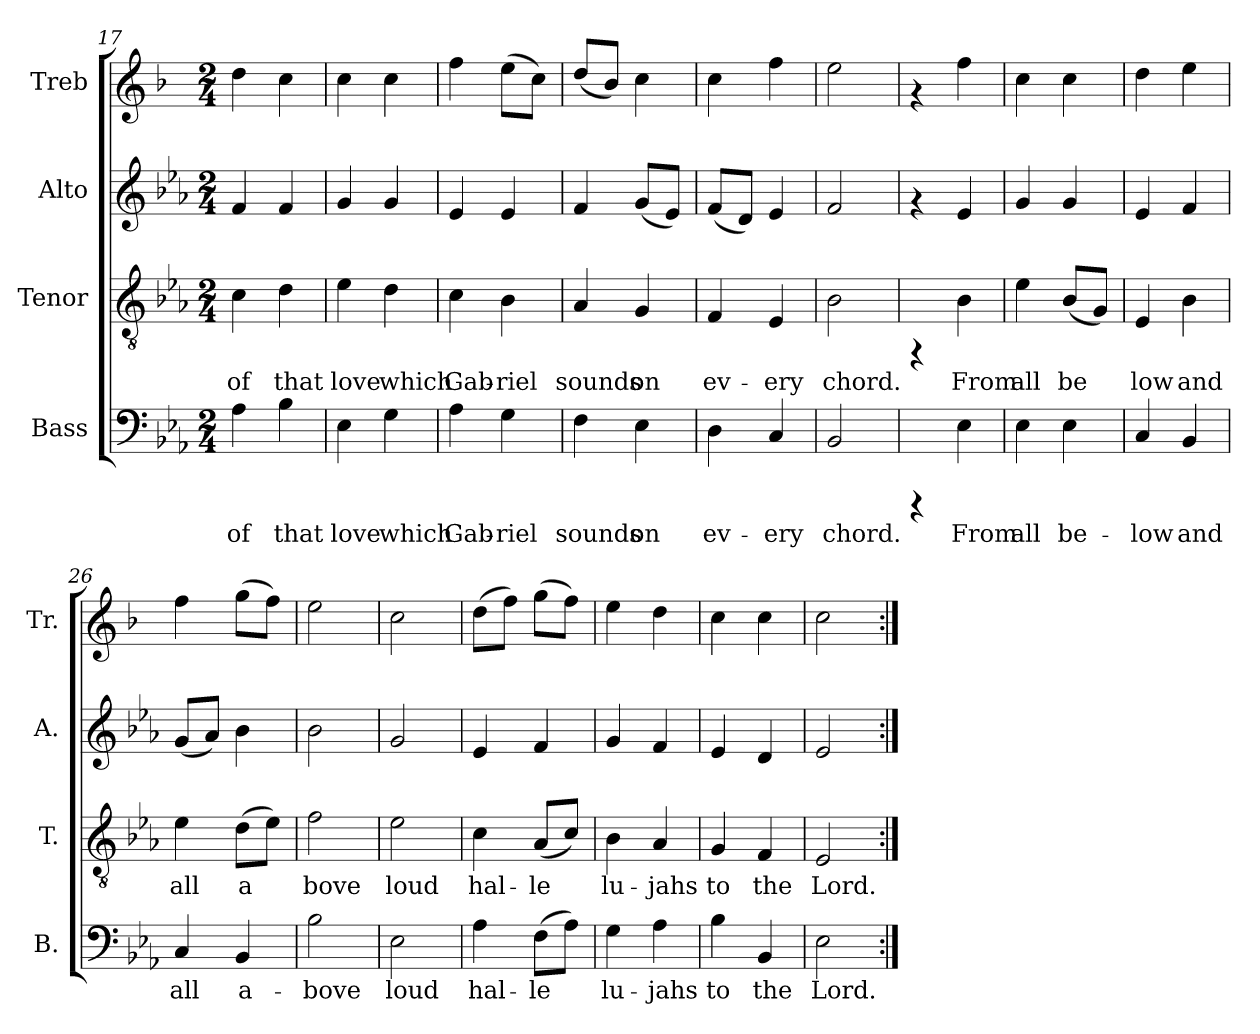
**kern	**text	**kern	**text	**kern	**kern
*part4	*part4	*part3	*part3	*part2	*part1
*staff4	*staff4	*staff3	*staff3	*staff2	*staff1
*I"Bass	*	*I"Tenor	*	*I"Alto	*I"Treb
*I'B.	*	*I'T.	*	*I'A.	*I'Tr.
*clefF4	*	*clefGv2	*	*clefG2	*clefG2
*	*	*	*	*	*ITrd1c2
*k[b-e-a-]	*	*k[b-e-a-]	*	*k[b-e-a-]	*k[b-e-a-]
*E-:	*	*E-:	*	*E-:	*E-:
*M2/4	*	*M2/4	*	*M2/4	*M2/4
=17	=17	=17	=17	=17	=17
!	!LO:LY:a:cj	!	!LO:LY:b:cj	!	!
4A-\	of	4c\	of	4f/	4cc\
!	!LO:LY:a:cj	!	!LO:LY:b:cj	!	!
4B-\	that	4d\	that	4f/	4b-\
=18	=18	=18	=18	=18	=18
!	!LO:LY:a:cj	!	!LO:LY:b:cj	!	!
4E-\	love	4e-\	love	4g/	4b-\
!	!LO:LY:a:cj	!	!LO:LY:b:cj	!	!
4G\	which	4d\	which	4g/	4b-\
=19	=19	=19	=19	=19	=19
!	!LO:LY:a:cj	!	!LO:LY:b:cj	!	!
4A-\	Gab-	4c\	Gab-	4e-/	4ee-\
!	!LO:LY:a:cj	!	!LO:LY:b:cj	!	!
4G\	-riel	4B-\	-riel	4e-/	(>8dd\L
.	.	.	.	.	8b-\J)
=20	=20	=20	=20	=20	=20
!	!LO:LY:a:cj	!	!LO:LY:b:cj	!	!
4F\	sounds	4A-/	sounds	4f/	(<8cc/L
.	.	.	.	.	8a-/J)
!	!LO:LY:a:cj	!	!LO:LY:b:cj	!	!
4E-\	on	4G/	on	(<8g/L	4b-\
.	.	.	.	8e-/J)	.
!!LO:PB:g=z
=21	=21	=21	=21	=21	=21
!	!LO:LY:a:cj	!	!LO:LY:b:cj	!	!
4D\	ev-	4F/	ev-	(<8f/L	4b-\
.	.	.	.	8d/J)	.
!	!LO:LY:a:cj	!	!LO:LY:b:cj	!	!
4C/	-ery	4E-/	-ery	4e-/	4ee-\
=22	=22	=22	=22	=22	=22
!	!LO:LY:a:cj	!	!LO:LY:b:cj	!	!
2BB-/	chord.	2B-\	chord.	2f/	2dd\
=23	=23	=23	=23	=23	=23
4rCCC	.	4rFF	.	4rf	4rf
!	!LO:LY:a:cj	!	!LO:LY:b:cj	!	!
4E-\	From	4B-\	From	4e-/	4ee-\
=24	=24	=24	=24	=24	=24
!	!LO:LY:a:cj	!	!LO:LY:b:cj	!	!
4E-\	all	4e-\	all	4g/	4b-\
!	!LO:LY:a:cj	!	!LO:LY:b:cj	!	!
4E-\	be-	(<8B-/L	be-	4g/	4b-\
!	!	!	!LO:LY:b:cj	!	!
.	.	8G/J)	--	.	.
=25	=25	=25	=25	=25	=25
!	!LO:LY:a:cj	!	!LO:LY:b:cj	!	!
4C/	-low	4E-/	-low	4e-/	4cc\
!	!LO:LY:a:cj	!	!LO:LY:b:cj	!	!
4BB-/	and	4B-\	and	4f/	4dd\
=26	=26	=26	=26	=26	=26
!	!LO:LY:a:cj	!	!LO:LY:b:cj	!	!
4C/	all	4e-\	all	(<8g/L	4ee-\
.	.	.	.	8a-/J)	.
!	!LO:LY:a:cj	!	!LO:LY:b:cj	!	!
4BB-/	a-	(>8d\L	a-	4b-\	(>8ff\L
!	!	!	!LO:LY:b:cj	!	!
.	.	8e-\J)	--	.	8ee-\J)
=27	=27	=27	=27	=27	=27
!	!LO:LY:a:cj	!	!LO:LY:b:cj	!	!
2B-\	-bove	2f\	-bove	2b-\	2dd\
=28	=28	=28	=28	=28	=28
!	!LO:LY:a:cj	!	!LO:LY:b:cj	!	!
2E-\	loud	2e-\	loud	2g/	2b-\
=29	=29	=29	=29	=29	=29
!	!LO:LY:a:cj	!	!LO:LY:b:cj	!	!
4A-\	hal-	4c\	hal-	4e-/	(>8cc\L
.	.	.	.	.	8ee-\J)
!	!LO:LY:a:cj	!	!LO:LY:b:cj	!	!
(>8F\L	-le-	(<8A-/L	-le-	4f/	(>8ff\L
!	!LO:LY:a:cj	!	!LO:LY:b:cj	!	!
8A-\J)	--	8c/J)	--	.	8ee-\J)
=30	=30	=30	=30	=30	=30
!	!LO:LY:a:cj	!	!LO:LY:b:cj	!	!
4G\	-lu-	4B-\	-lu-	4g/	4dd\
!	!LO:LY:a:cj	!	!LO:LY:b:cj	!	!
4A-\	-jahs	4A-/	-jahs	4f/	4cc\
=31	=31	=31	=31	=31	=31
!	!LO:LY:a:cj	!	!LO:LY:b:cj	!	!
4B-\	to	4G/	to	4e-/	4b-\
!	!LO:LY:a:cj	!	!LO:LY:b:cj	!	!
4BB-/	the	4F/	the	4d/	4b-\
=32	=32	=32	=32	=32	=32
!	!LO:LY:a:cj	!	!LO:LY:b:cj	!	!
2E-\	Lord.	2E-/	Lord.	2e-/	2b-\
=:|!	=:|!	=:|!	=:|!	=:|!	=:|!
*-	*-	*-	*-	*-	*-
